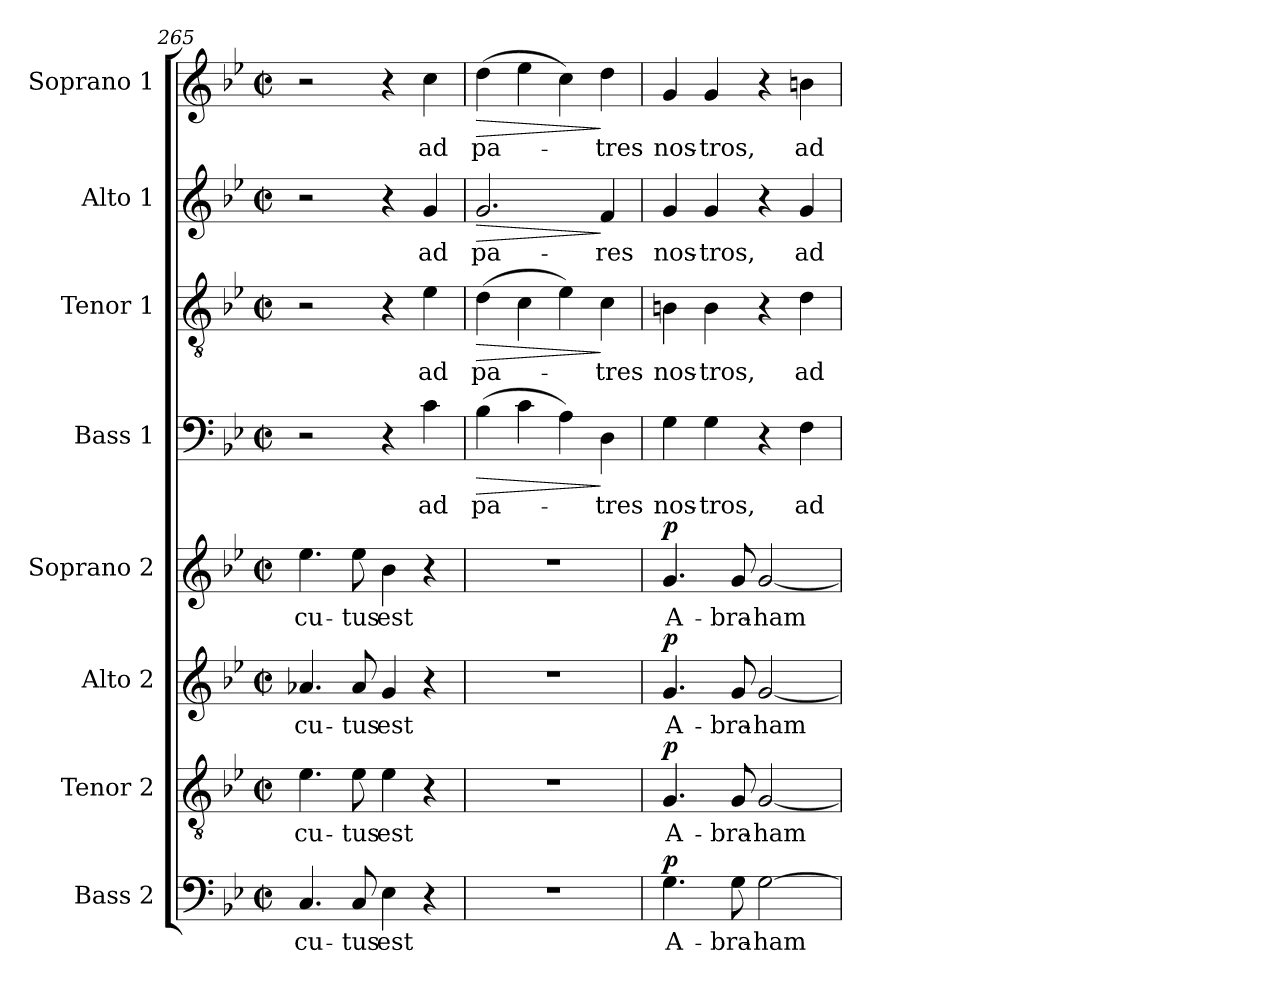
**kern	**text	**dynam	**kern	**text	**dynam	**kern	**text	**dynam	**kern	**text	**dynam	**kern	**text	**dynam	**kern	**text	**dynam	**kern	**text	**dynam	**kern	**text	**dynam
*part8	*part8	*part8	*part7	*part7	*part7	*part6	*part6	*part6	*part5	*part5	*part5	*part4	*part4	*part4	*part3	*part3	*part3	*part2	*part2	*part2	*part1	*part1	*part1
*staff8	*staff8	*staff8	*staff7	*staff7	*staff7	*staff6	*staff6	*staff6	*staff5	*staff5	*staff5	*staff4	*staff4	*staff4	*staff3	*staff3	*staff3	*staff2	*staff2	*staff2	*staff1	*staff1	*staff1
*I"Bass 2	*	*	*I"Tenor 2	*	*	*I"Alto 2	*	*	*I"Soprano 2	*	*	*I"Bass 1	*	*	*I"Tenor 1	*	*	*I"Alto 1	*	*	*I"Soprano 1	*	*
*I'B 2.	*	*	*I'T 2.	*	*	*I'A 2.	*	*	*I'S 2.	*	*	*I'B 1.	*	*	*I'T 1.	*	*	*I'A 1.	*	*	*I'S 1.	*	*
*clefF4	*	*	*clefGv2	*	*	*clefG2	*	*	*clefG2	*	*	*clefF4	*	*	*clefGv2	*	*	*clefG2	*	*	*clefG2	*	*
*	*	*	*ITrd7c12	*	*	*	*	*	*	*	*	*	*	*	*ITrd7c12	*	*	*	*	*	*	*	*
*k[b-e-]	*	*	*k[b-e-]	*	*	*k[b-e-]	*	*	*k[b-e-]	*	*	*k[b-e-]	*	*	*k[b-e-]	*	*	*k[b-e-]	*	*	*k[b-e-]	*	*
*B-:	*	*	*B-:	*	*	*B-:	*	*	*B-:	*	*	*B-:	*	*	*B-:	*	*	*B-:	*	*	*B-:	*	*
*M2/2	*	*	*M2/2	*	*	*M2/2	*	*	*M2/2	*	*	*M2/2	*	*	*M2/2	*	*	*M2/2	*	*	*M2/2	*	*
*met(c|)	*	*	*met(c|)	*	*	*met(c|)	*	*	*met(c|)	*	*	*met(c|)	*	*	*met(c|)	*	*	*met(c|)	*	*	*met(c|)	*	*
=265	=265	=265	=265	=265	=265	=265	=265	=265	=265	=265	=265	=265	=265	=265	=265	=265	=265	=265	=265	=265	=265	=265	=265
!	!LO:LY:b:color=#000000	!	!	!	!	!	!	!	!	!	!	!	!	!	!	!	!	!	!	!	!	!	!
!	!	!	!	!LO:LY:b:color=#000000	!	!	!	!	!	!	!	!	!	!	!	!	!	!	!	!	!	!	!
!	!	!	!	!	!	!	!LO:LY:b:color=#000000	!	!	!	!	!	!	!	!	!	!	!	!	!	!	!	!
!	!	!	!	!	!	!	!	!	!	!LO:LY:b:color=#000000	!	!	!	!	!	!	!	!	!	!	!	!	!
4.Ci/	-cu-	.	4.E-i\	-cu-	.	4.a-Xi/	-cu-	.	4.ee-i\	-cu-	.	2r	.	.	2r	.	.	2r	.	.	2r	.	.
!	!LO:LY:b:color=#000000	!	!	!	!	!	!	!	!	!	!	!	!	!	!	!	!	!	!	!	!	!	!
!	!	!	!	!LO:LY:b:color=#000000	!	!	!	!	!	!	!	!	!	!	!	!	!	!	!	!	!	!	!
!	!	!	!	!	!	!	!LO:LY:b:color=#000000	!	!	!	!	!	!	!	!	!	!	!	!	!	!	!	!
!	!	!	!	!	!	!	!	!	!	!LO:LY:b:color=#000000	!	!	!	!	!	!	!	!	!	!	!	!	!
8Ci/	-tus	.	8E-i\	-tus	.	8a-i/	-tus	.	8ee-i\	-tus	.	.	.	.	.	.	.	.	.	.	.	.	.
!	!LO:LY:b:color=#000000	!	!	!	!	!	!	!	!	!	!	!	!	!	!	!	!	!	!	!	!	!	!
!	!	!	!	!LO:LY:b:color=#000000	!	!	!	!	!	!	!	!	!	!	!	!	!	!	!	!	!	!	!
!	!	!	!	!	!	!	!LO:LY:b:color=#000000	!	!	!	!	!	!	!	!	!	!	!	!	!	!	!	!
!	!	!	!	!	!	!	!	!	!	!LO:LY:b:color=#000000	!	!	!	!	!	!	!	!	!	!	!	!	!
4E-i\	est	.	4E-i\	est	.	4gi/	est	.	4b-i\	est	.	4r	.	.	4r	.	.	4r	.	.	4r	.	.
!	!	!	!	!	!	!	!	!	!	!	!	!	!LO:LY:b:color=#000000	!	!	!	!	!	!	!	!	!	!
!	!	!	!	!	!	!	!	!	!	!	!	!	!	!	!	!LO:LY:b:color=#000000	!	!	!	!	!	!	!
!	!	!	!	!	!	!	!	!	!	!	!	!	!	!	!	!	!	!	!LO:LY:b:color=#000000	!	!	!	!
!	!	!	!	!	!	!	!	!	!	!	!	!	!	!	!	!	!	!	!	!	!	!LO:LY:b:color=#000000	!
4r	.	.	4r	.	.	4r	.	.	4r	.	.	4ci\	ad	.	4E-i\	ad	.	4gi/	ad	.	4cci\	ad	.
=266	=266	=266	=266	=266	=266	=266	=266	=266	=266	=266	=266	=266	=266	=266	=266	=266	=266	=266	=266	=266	=266	=266	=266
!	!	!	!	!	!	!	!	!	!	!	!	!	!LO:LY:b:color=#000000	!LO:HP:b	!	!	!	!	!	!	!	!	!
!	!	!	!	!	!	!	!	!	!	!	!	!	!	!	!	!LO:LY:b:color=#000000	!LO:HP:b	!	!	!	!	!	!
!	!	!	!	!	!	!	!	!	!	!	!	!	!	!	!	!	!	!	!LO:LY:b:color=#000000	!LO:HP:b	!	!	!
!	!	!	!	!	!	!	!	!	!	!	!	!	!	!	!	!	!	!	!	!	!	!LO:LY:b:color=#000000	!LO:HP:b
1r	.	.	1r	.	.	1r	.	.	1r	.	.	(4B-i\	pa-	>	(4Di\	pa-	>	2.gi/	pa-	>	(4ddi\	pa-	>
.	.	.	.	.	.	.	.	.	.	.	.	4ci\	.	.	4Ci\	.	.	.	.	.	4ee-i\	.	.
.	.	.	.	.	.	.	.	.	.	.	.	4Ai\)	.	.	4E-i\)	.	.	.	.	.	4cci\)	.	.
!	!	!	!	!	!	!	!	!	!	!	!	!	!LO:LY:b:color=#000000	!	!	!	!	!	!	!	!	!	!
!	!	!	!	!	!	!	!	!	!	!	!	!	!	!	!	!LO:LY:b:color=#000000	!	!	!	!	!	!	!
!	!	!	!	!	!	!	!	!	!	!	!	!	!	!	!	!	!	!	!LO:LY:b:color=#000000	!	!	!	!
!	!	!	!	!	!	!	!	!	!	!	!	!	!	!	!	!	!	!	!	!	!	!LO:LY:b:color=#000000	!
.	.	.	.	.	.	.	.	.	.	.	.	4Di\	-tres	]	4Ci\	-tres	]	4fi/	-res	]	4ddi\	-tres	]
=267	=267	=267	=267	=267	=267	=267	=267	=267	=267	=267	=267	=267	=267	=267	=267	=267	=267	=267	=267	=267	=267	=267	=267
!	!LO:LY:b:color=#000000	!	!	!	!	!	!	!	!	!	!	!	!	!	!	!	!	!	!	!	!	!	!
!	!	!	!	!LO:LY:b:color=#000000	!	!	!	!	!	!	!	!	!	!	!	!	!	!	!	!	!	!	!
!	!	!	!	!	!	!	!LO:LY:b:color=#000000	!	!	!	!	!	!	!	!	!	!	!	!	!	!	!	!
!	!	!	!	!	!	!	!	!	!	!LO:LY:b:color=#000000	!	!	!	!	!	!	!	!	!	!	!	!	!
!	!	!	!	!	!	!	!	!	!	!	!	!	!LO:LY:b:color=#000000	!	!	!	!	!	!	!	!	!	!
!	!	!	!	!	!	!	!	!	!	!	!	!	!	!	!	!LO:LY:b:color=#000000	!	!	!	!	!	!	!
!	!	!	!	!	!	!	!	!	!	!	!	!	!	!	!	!	!	!	!LO:LY:b:color=#000000	!	!	!	!
!	!	!	!	!	!	!	!	!	!	!	!	!	!	!	!	!	!	!	!	!	!	!LO:LY:b:color=#000000	!
4.Gi\	A-	p	4.GGi/	A-	p	4.gi/	A-	p	4.gi/	A-	p	4Gi\	nos-	.	4BBni\	nos-	.	4gi/	nos-	.	4gi/	nos-	.
!	!	!	!	!	!	!	!	!	!	!	!	!	!LO:LY:b:color=#000000	!	!	!	!	!	!	!	!	!	!
!	!	!	!	!	!	!	!	!	!	!	!	!	!	!	!	!LO:LY:b:color=#000000	!	!	!	!	!	!	!
!	!	!	!	!	!	!	!	!	!	!	!	!	!	!	!	!	!	!	!LO:LY:b:color=#000000	!	!	!	!
!	!	!	!	!	!	!	!	!	!	!	!	!	!	!	!	!	!	!	!	!	!	!LO:LY:b:color=#000000	!
.	.	.	.	.	.	.	.	.	.	.	.	4Gi\	-tros,	.	4BBi\	-tros,	.	4gi/	-tros,	.	4gi/	-tros,	.
!	!LO:LY:b:color=#000000	!	!	!	!	!	!	!	!	!	!	!	!	!	!	!	!	!	!	!	!	!	!
!	!	!	!	!LO:LY:b:color=#000000	!	!	!	!	!	!	!	!	!	!	!	!	!	!	!	!	!	!	!
!	!	!	!	!	!	!	!LO:LY:b:color=#000000	!	!	!	!	!	!	!	!	!	!	!	!	!	!	!	!
!	!	!	!	!	!	!	!	!	!	!LO:LY:b:color=#000000	!	!	!	!	!	!	!	!	!	!	!	!	!
8Gi\	-bra-	.	8GGi/	-bra-	.	8gi/	-bra-	.	8gi/	-bra-	.	.	.	.	.	.	.	.	.	.	.	.	.
!	!LO:LY:b:color=#000000	!	!	!	!	!	!	!	!	!	!	!	!	!	!	!	!	!	!	!	!	!	!
!	!	!	!	!LO:LY:b:color=#000000	!	!	!	!	!	!	!	!	!	!	!	!	!	!	!	!	!	!	!
!	!	!	!	!	!	!	!LO:LY:b:color=#000000	!	!	!	!	!	!	!	!	!	!	!	!	!	!	!	!
!	!	!	!	!	!	!	!	!	!	!LO:LY:b:color=#000000	!	!	!	!	!	!	!	!	!	!	!	!	!
[2Gi\	-ham	.	[2GGi/	-ham	.	[2gi/	-ham	.	[2gi/	-ham	.	4r	.	.	4r	.	.	4r	.	.	4r	.	.
!	!	!	!	!	!	!	!	!	!	!	!	!	!LO:LY:b:color=#000000	!	!	!	!	!	!	!	!	!	!
!	!	!	!	!	!	!	!	!	!	!	!	!	!	!	!	!LO:LY:b:color=#000000	!	!	!	!	!	!	!
!	!	!	!	!	!	!	!	!	!	!	!	!	!	!	!	!	!	!	!LO:LY:b:color=#000000	!	!	!	!
!	!	!	!	!	!	!	!	!	!	!	!	!	!	!	!	!	!	!	!	!	!	!LO:LY:b:color=#000000	!
.	.	.	.	.	.	.	.	.	.	.	.	4Fi\	ad	.	4Di\	ad	.	4gi/	ad	.	4bni\	ad	.
=	=	=	=	=	=	=	=	=	=	=	=	=	=	=	=	=	=	=	=	=	=	=	=
*-	*-	*-	*-	*-	*-	*-	*-	*-	*-	*-	*-	*-	*-	*-	*-	*-	*-	*-	*-	*-	*-	*-	*-
